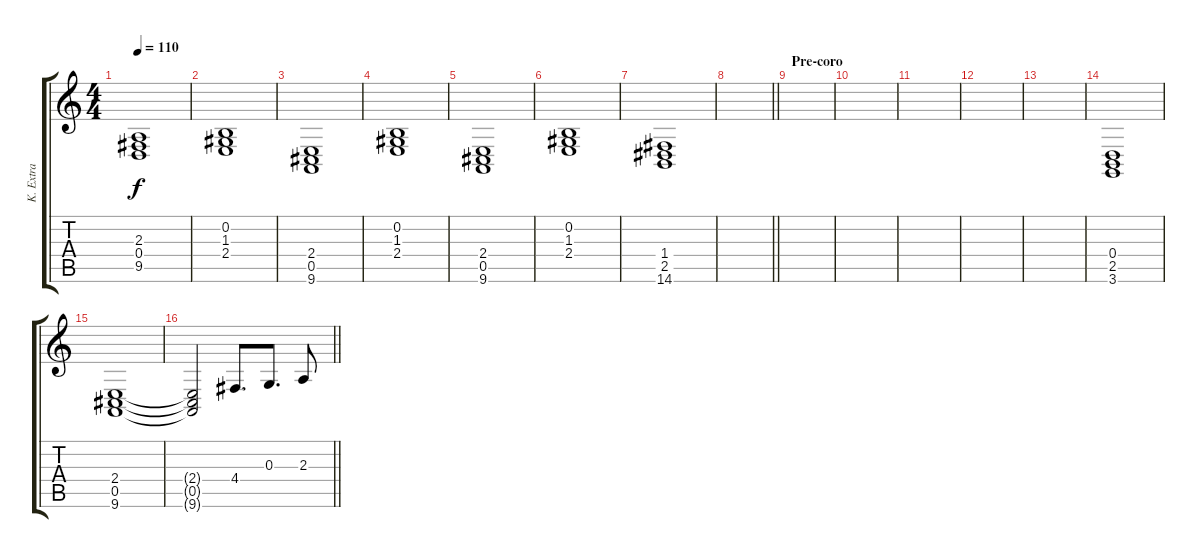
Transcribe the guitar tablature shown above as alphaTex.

\track ("K. Extra" "K. Extra") {instrument stringensemble1}
\staff {score tabs}
\tuning (E4 B3 G3 D3 A2 E2) {hide}
\ts (4 4)
\tempo 110
\clef g2
\ks c
(2.3 0.4 9.5).1{dy f} |
(0.2 1.3 2.4).1 |
(2.4 0.5 9.6).1 |
(0.2 1.3 2.4).1 |
(2.4 0.5 9.6).1 |
(0.2 1.3 2.4).1 |
(1.4 2.5 14.6).1 |
\barLineRight lightlight
|
\section ("" "Pre-coro")
|
|
|
|
|
(0.4 2.5 3.6).1 |
(2.4 0.5 9.6).1 |
\barLineRight lightlight
(2.4{t} 0.5{t} 9.6{t}).2 4.4.8{d} 0.3.8{d} 2.3.8
